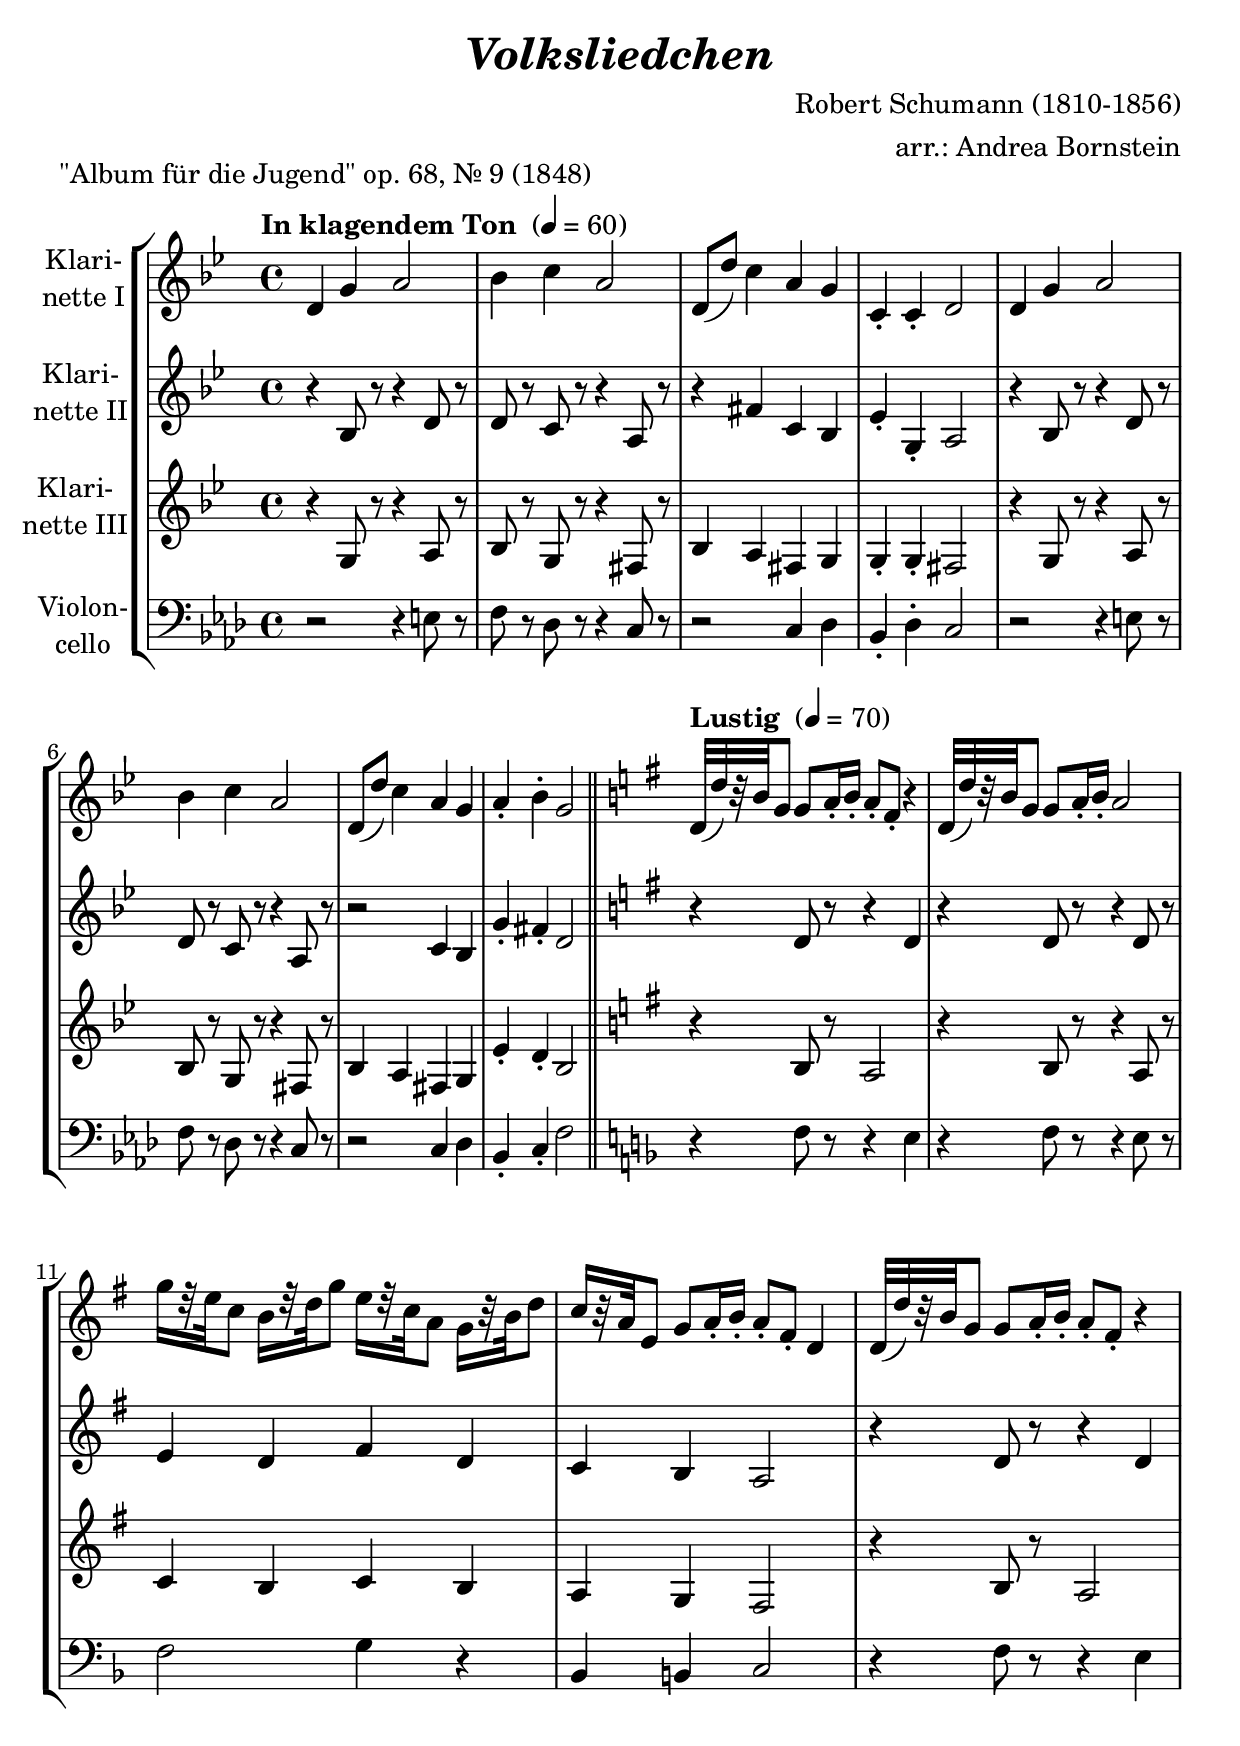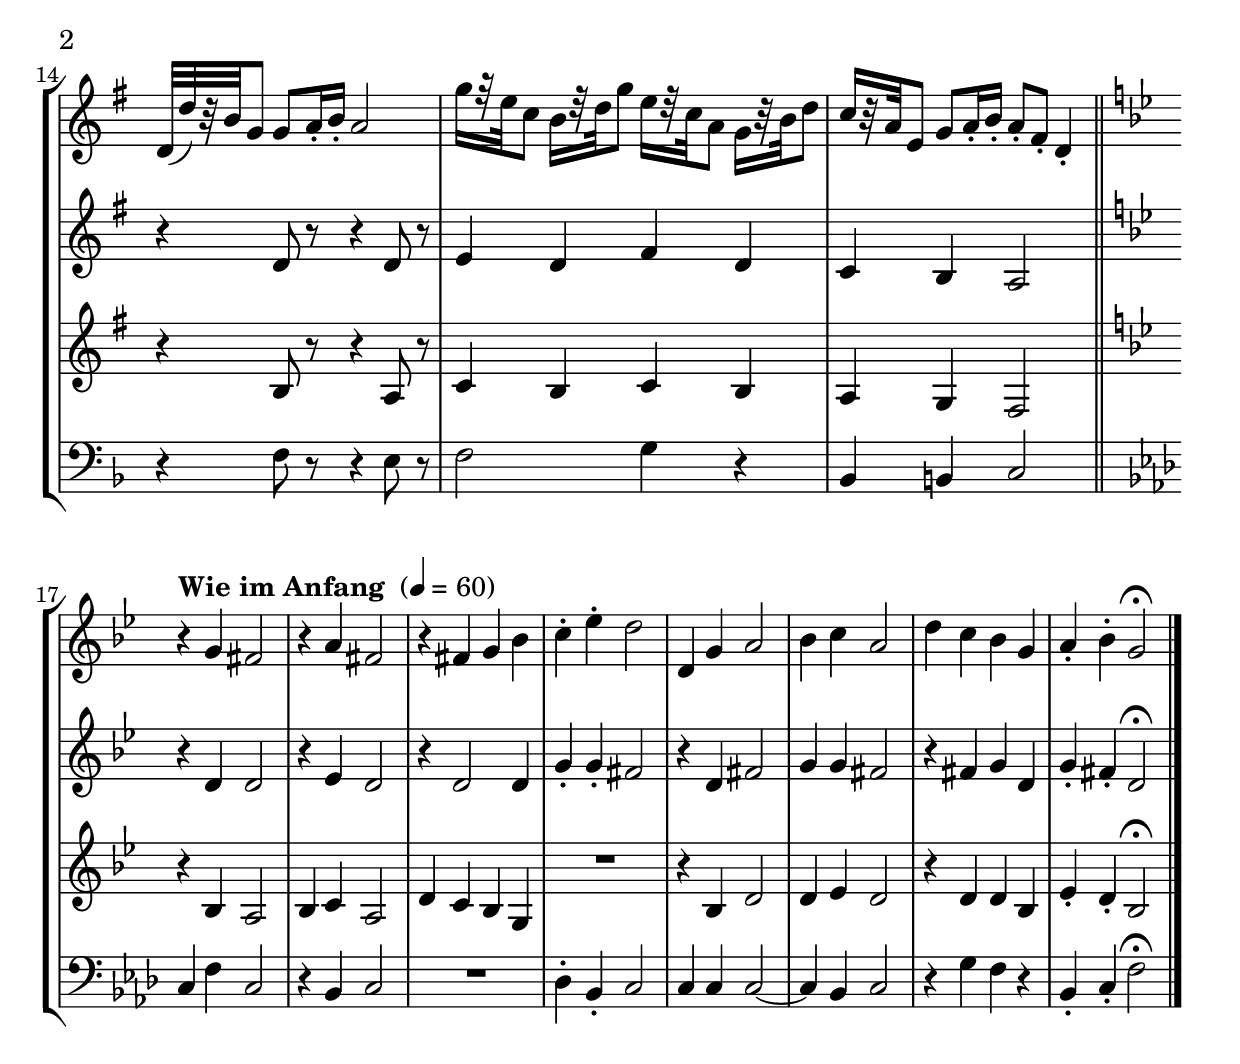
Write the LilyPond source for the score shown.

\version "2.18.2"
\include "deutsch.ly"

#(set-global-staff-size 24)

\header {
  title     = \markup \bold \italic "Volksliedchen"
  composer  = "Robert Schumann (1810-1856)"
  arranger  = "arr.: Andrea Bornstein"
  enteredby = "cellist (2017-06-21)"
  piece     = "\"Album für die Jugend\" op. 68, Nr. 9 (1848)"
}

voiceconsts = {
  \key g \minor
  \clef "treble"
  \time 4/4
%  \numericTimeSignature
  \compressFullBarRests
  % Set default beaming for all staves
%  \set Timing.beamExceptions = #'()
%  \set Timing.baseMoment     = #(ly:make-moment 1 4)
%  \set Timing.beatStructure  = #'(1 1 1)
  \tempo "In klagendem Ton " 4=60
}

mikl = "clarinet"
mifl = "flute"
mist = "string ensemble 1"
miba = "cello"
%miba = "harpsichord"
milo = "drawbar organ"

anfang = { \bar "||" \tempo "Wie im Anfang " 4=60 \key g \minor }
lustig = { \bar "||" \tempo "Lustig " 4=70        \key g \major }

va = \relative c' {
  \voiceconsts

  d4 g a2
  b4 c a2
  d,8( d') c4 a g
  c,-. c-. d2

  d4 g a2
  b4 c a2
  d,8( d') c4 a g
  a-. b-. g2 \lustig

  d32[( d') r h g8] g a16-. h-. a8-. fis-. r4
  d32[( d') r h g8] g a16-. h-. a2
  g'16[ r32 e c8] h16[ r32 d g8] e16[ r32 c a8] g16[ r32 h d8]

  c16[ r32 a e8] g a16-. h-. a8-. fis-. d4
  d32[( d') r h g8] g a16-. h-. a8-. fis-. r4
  d32[( d') r h g8] g a16-. h-. a2
  
  g'16[ r32 e c8] h16[ r32 d g8] e16[ r32 c a8] g16[ r32 h d8]
  c16[ r32 a e8] g a16-. h-. a8-. fis-. d4-. \anfang

  r g fis2
  r4 a fis2
  r4 fis g b
  c-. es-. d2

  d,4 g a2
  b4 c a2
  d4 c b g
  a-. b-. g2\fermata \bar "|."
}

vb = \relative c' {
  \voiceconsts

  r4 b8 r r4 d8 r
  d r c r r4 a8 r
  r4 fis' c b
  es-. g,-. a2

  r4 b8 r r4 d8 r
  d r c r r4 a8 r
  r2 c4 b
  g'-. fis-. d2 \lustig

  r4 d8 r r4 d
  r d8 r r4 d8 r
  e4 d fis d
  c h a2

  r4 d8 r r4 d
  r d8 r r4 d8 r
  e4 d fis d
  c h a2 \anfang

  r4 d d2
  r4 es d2
  r4 d2 d4
  g-. g-. fis2

  r4 d fis2
  g4 g fis2
  r4 fis g d
  g-. fis-. d2\fermata \bar "|."
}

vc = \relative c' {
  \voiceconsts

  r4 g8 r r4 a8 r
  b r g r r4 fis8 r
  b4 a fis g
  g-. g-. fis2

  r4 g8 r r4 a8 r
  b r g r r4 fis8 r
  b4 a fis g
  es'-. d-. b2 \lustig

  r4 h8 r a2
  r4 h8 r r4 a8 r
  c4 h c h
  a g fis2

  r4 h8 r a2
  r4 h8 r r4 a8 r
  c4 h c h
  a g fis2 \anfang

  r4 b a2
  b4 c a2
  d4 c b g
  R1

  r4 b d2
  d4 es d2
  r4 d d b
  es-. d-. b2\fermata \bar "|."
}

vd = \relative c {
  \voiceconsts
  \clef "bass"

  r2 r4 fis8 r
  g r es r r4 d8 r
  r2 d4 es
  c-. es-. d2

  r r4 fis8 r
  g r es r r4 d8 r
  r2 d4 es
  c-. d-. g2 \lustig

  r4 g8 r r4 fis
  r4 g8 r r4 fis8 r
  g2 a4 r
  c, cis d2

  r4 g8 r r4 fis
  r4 g8 r r4 fis8 r
  g2 a4 r
  c, cis d2 \anfang

  d4 g d2
  r4 c d2
  R1
  es4-. c-. d2

  d4 d d2~
  d4 c d2
  r4 a' g r
  c,-. d-. g2\fermata \bar "|."
}


music = \new StaffGroup <<
      \new Staff {
	\set Staff.midiInstrument = \mikl
	\set Staff.instrumentName = \markup \center-column { "Klari-" "nette I" }
	\transpose g g { \va }
      }

      \new Staff {
	\set Staff.midiInstrument = \mikl
	\set Staff.instrumentName = \markup \center-column { "Klari-" "nette II" }
	\transpose g g { \vb }
      }

      \new Staff {
	\set Staff.midiInstrument = \mikl
	\set Staff.instrumentName = \markup \center-column { "Klari-" "nette III" }
	\transpose g g { \vc }
      }

      \new Staff {
	\set Staff.midiInstrument = \miba
	\set Staff.instrumentName = \markup \center-column { "Violon-" "cello" }
	\transpose g f { \vd }
      }
>>

\book {
  \score {
    \music
    \layout {}
  }

  \score {
    \unfoldRepeats \music

    \midi {
      \context {
        \Score
      }
    }
  }
}
